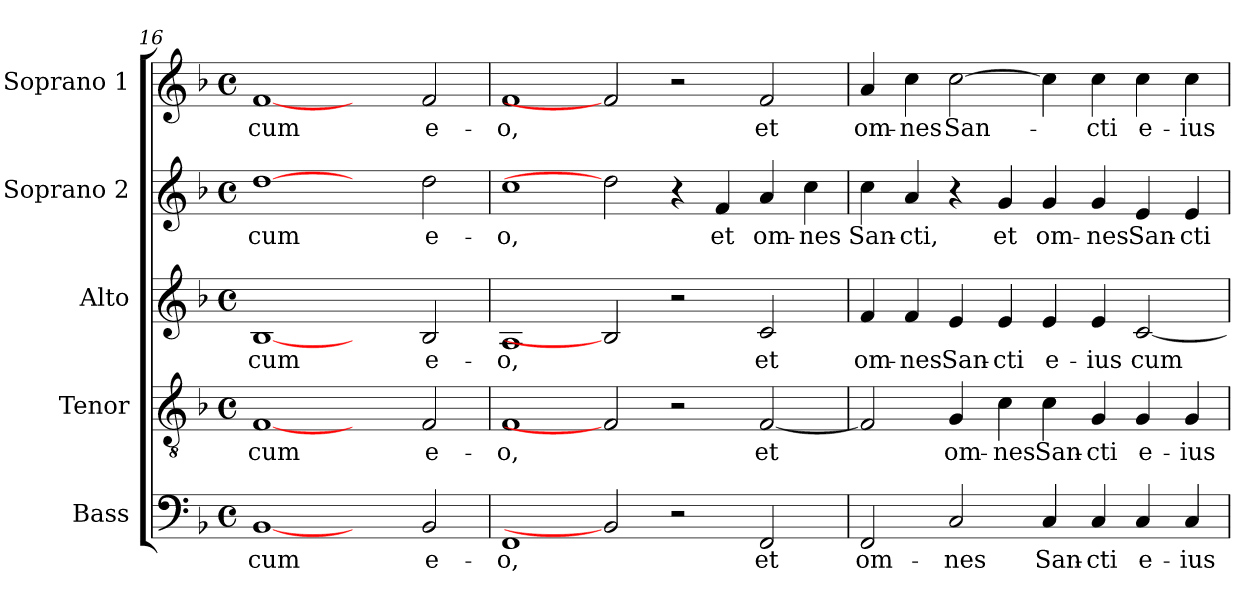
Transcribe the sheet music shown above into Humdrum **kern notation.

**kern	**text	**kern	**text	**kern	**text	**kern	**text	**kern	**text
*part5	*part5	*part4	*part4	*part3	*part3	*part2	*part2	*part1	*part1
*staff5	*staff5	*staff4	*staff4	*staff3	*staff3	*staff2	*staff2	*staff1	*staff1
*I"Bass	*	*I"Tenor	*	*I"Alto	*	*I"Soprano 2	*	*I"Soprano 1	*
*clefF4	*	*clefGv2	*	*clefG2	*	*clefG2	*	*clefG2	*
*k[b-]	*	*k[b-]	*	*k[b-]	*	*k[b-]	*	*k[b-]	*
*F:	*	*F:	*	*F:	*	*F:	*	*F:	*
*M4/4	*	*M4/4	*	*M4/4	*	*M4/4	*	*M4/4	*
*met(c)	*	*met(c)	*	*met(c)	*	*met(c)	*	*met(c)	*
=16	=16	=16	=16	=16	=16	=16	=16	=16	=16
!	!LO:LY:b:cj	!	!LO:LY:b:cj	!	!LO:LY:b:cj	!	!LO:LY:b:cj	!	!LO:LY:b:cj
[1BB-	cum	[1F	cum	[1B-	cum	[1dd	cum	[1f	cum
2ryy	.	2ryy	.	2ryy	.	2ryy	.	2ryy	.
!	!LO:LY:b:cj	!	!LO:LY:b:cj	!	!LO:LY:b:cj	!	!LO:LY:b:cj	!	!LO:LY:b:cj
2BB-/	e-	2F/	e-	2B-/	e-	2dd\	e-	2f/	e-
!!LO:PB:g=z
=17	=17	=17	=17	=17	=17	=17	=17	=17	=17
!	!LO:LY:b:cj	!	!LO:LY:b:cj	!	!LO:LY:b:cj	!	!LO:LY:b:cj	!	!LO:LY:b:cj
1FF	-o,	1F	-o,	1A	-o,	1cc	-o,	1f	-o,
2BB-]	.	2F]	.	2B-]	.	2dd]	.	2f]	.
2r	.	2r	.	2r	.	4r	.	2r	.
!	!	!	!	!	!	!	!LO:LY:b:cj	!	!
.	.	.	.	.	.	4f/	et	.	.
!	!LO:LY:b:cj	!	!LO:LY:b:cj	!	!LO:LY:b:cj	!	!LO:LY:b	!	!LO:LY:b:cj
2FF/	et	[<2F/	et	2c/	et	4a/	om-	2f/	et
!	!	!	!	!	!	!	!LO:LY:b:rj	!	!
.	.	.	.	.	.	4cc\	-nes	.	.
=18	=18	=18	=18	=18	=18	=18	=18	=18	=18
!	!LO:LY:b:cj	!	!	!	!LO:LY:b	!	!LO:LY:b	!	!LO:LY:b
2FF/	om-	2F/]	.	4f/	om-	4cc\	San-	4a/	om-
!	!	!	!	!	!LO:LY:b:rj	!	!LO:LY:b:rj	!	!LO:LY:b:rj
.	.	.	.	4f/	-nes	4a/	-cti,	4cc\	-nes
!	!LO:LY:b:cj	!	!LO:LY:b	!	!LO:LY:b	!	!	!	!LO:LY:b
2C/	-nes	4G/	om-	4e/	San-	4r	.	[>2cc\	San-
!	!	!	!LO:LY:b:rj	!	!LO:LY:b:rj	!	!LO:LY:b:cj	!	!
.	.	4c\	-nes	4e/	-cti	4g/	et	.	.
!	!LO:LY:b	!	!LO:LY:b	!	!LO:LY:b:cj	!	!LO:LY:b	!	!
4C/	San-	4c\	San-	4e/	e-	4g/	om-	4cc\]	.
!	!LO:LY:b:rj	!	!LO:LY:b:rj	!	!LO:LY:b:cj	!	!LO:LY:b:rj	!	!LO:LY:b:cj
4C/	-cti	4G/	-cti	4e/	-ius	4g/	-nes	4cc\	-cti
!	!LO:LY:b:cj	!	!LO:LY:b:cj	!	!LO:LY:b	!	!LO:LY:b	!	!LO:LY:b:cj
4C/	e-	4G/	e-	[<2c/	cum	4e/	San-	4cc\	e-
!	!LO:LY:b:cj	!	!LO:LY:b:cj	!	!	!	!LO:LY:b:rj	!	!LO:LY:b:cj
4C/	-ius	4G/	-ius	.	.	4e/	-cti	4cc\	-ius
=	=	=	=	=	=	=	=	=	=
*-	*-	*-	*-	*-	*-	*-	*-	*-	*-
